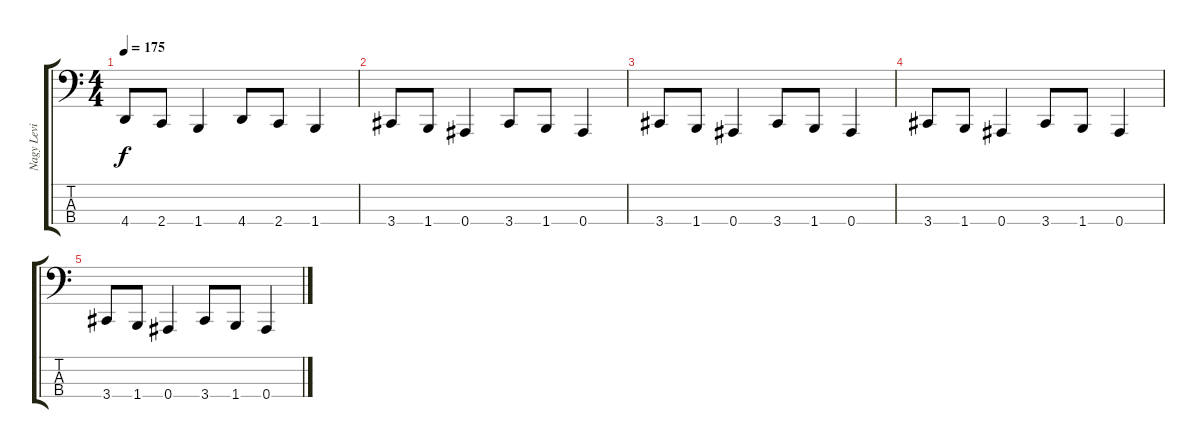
\track ("Nagy Levi" "Nagy Levi") {instrument electricbassfinger}
\staff {score tabs}
\tuning (Eb2 Bb1 F1 Bb0) {hide}
\ts (4 4)
\tempo 175
\clef f4
\ks c
4.4.8{dy f} 2.4.8 1.4.4 4.4.8 2.4.8 1.4.4 |
3.4.8 1.4.8 0.4.4 3.4.8 1.4.8 0.4.4 |
3.4.8 1.4.8 0.4.4 3.4.8 1.4.8 0.4.4 |
3.4.8 1.4.8 0.4.4 3.4.8 1.4.8 0.4.4 |
3.4.8 1.4.8 0.4.4 3.4.8 1.4.8 0.4.4
